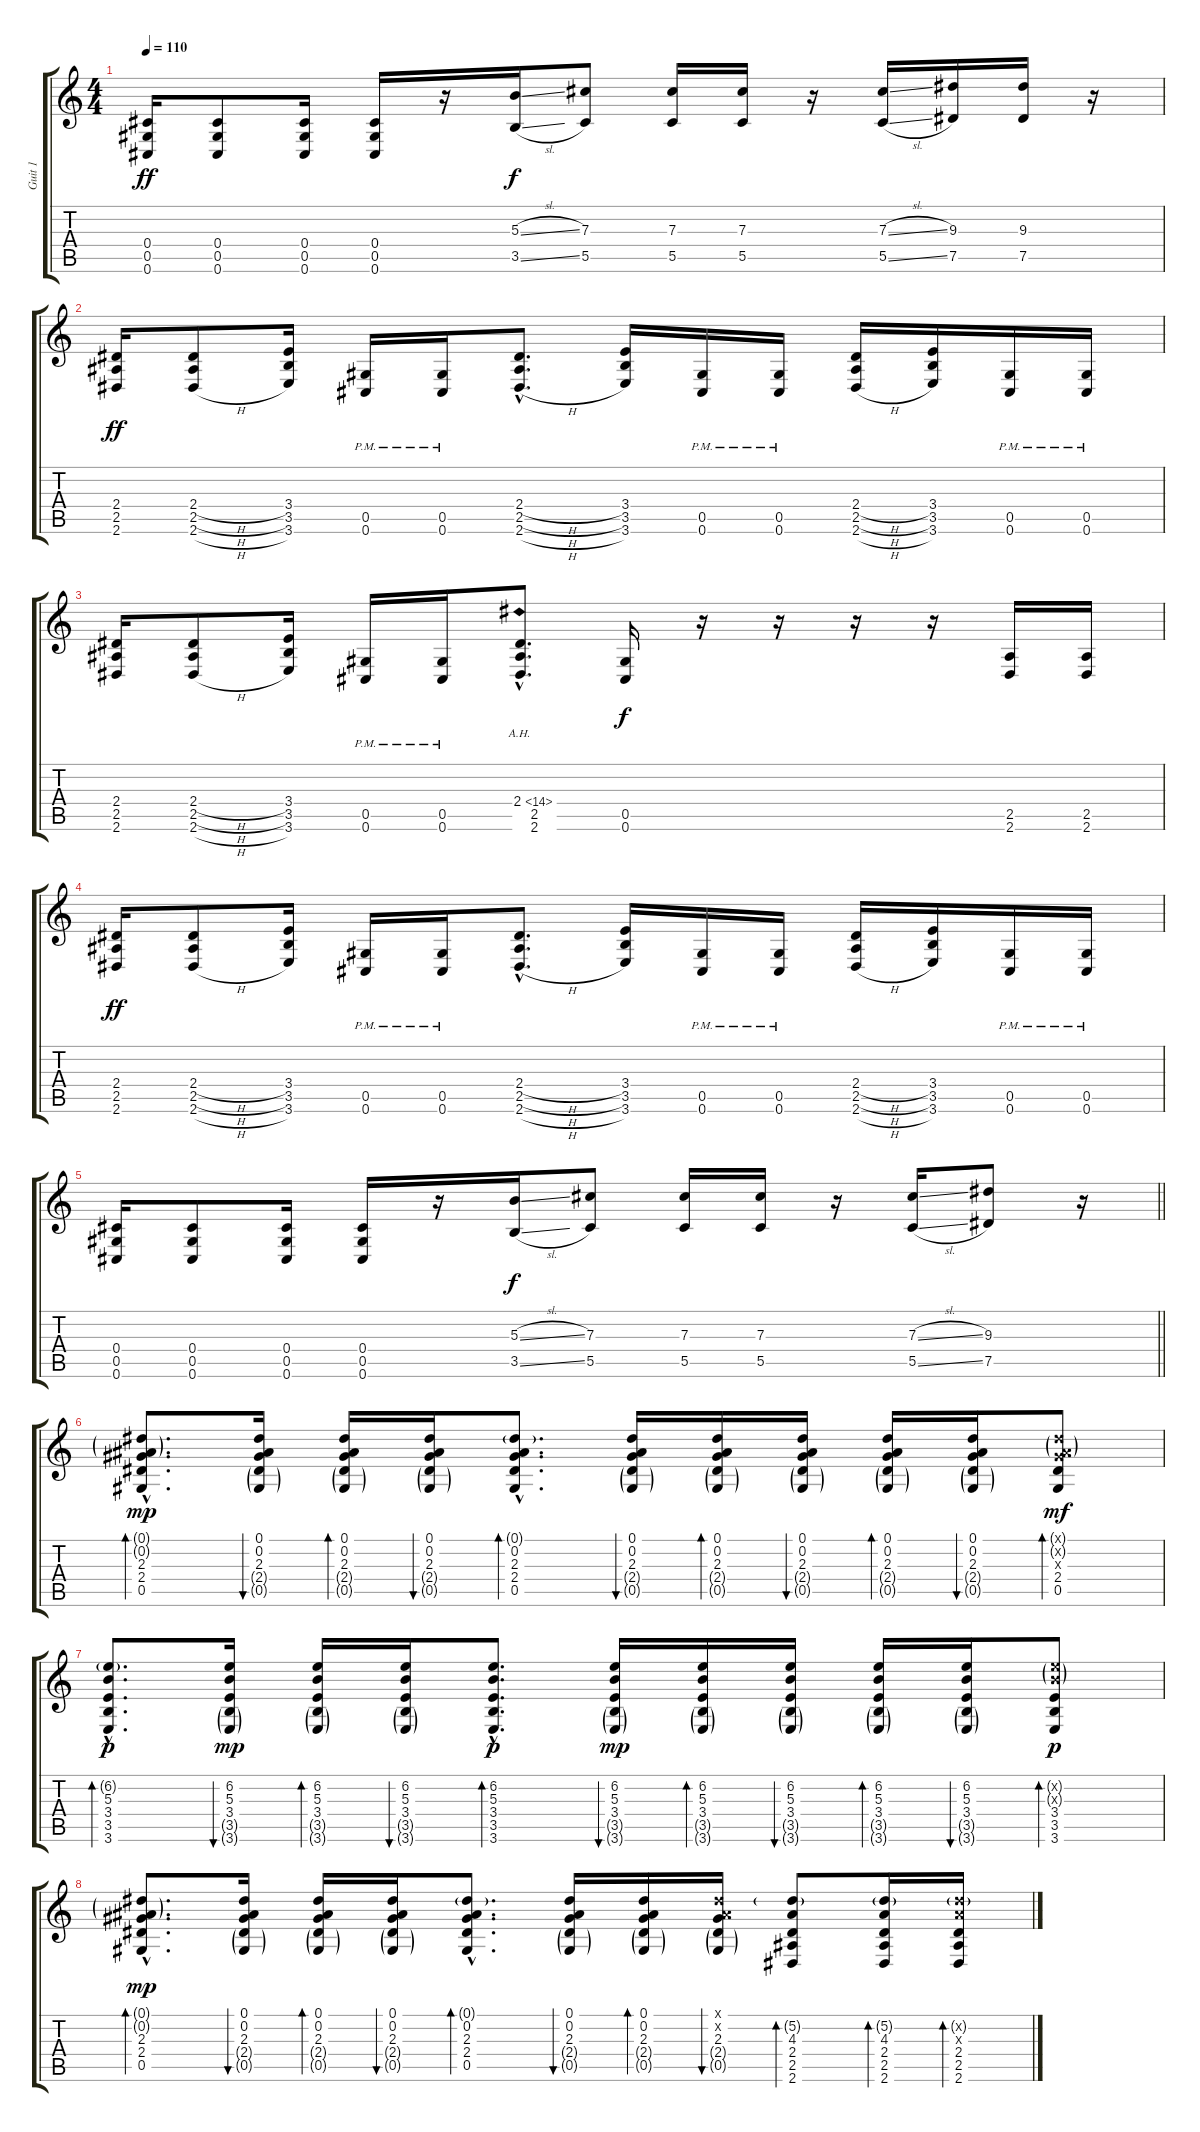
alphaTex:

\track ("Guit 1" "Guit 1") {instrument distortionguitar}
\staff {score tabs}
\tuning (Eb4 Bb3 Gb3 Db3 Ab2 Db2) {hide}
\ts (4 4)
\tempo 110
\clef g2
\ks c
(0.4 0.5 0.6).16{dy ff} (0.4 0.5 0.6).8 (0.4 0.5 0.6).16 (0.4 0.5 0.6).16 r.16 (5.3{sl} 3.5{sl}).16{dy f} (7.3 5.5).8 (7.3 5.5).16 (7.3 5.5).16 r.16 (7.3{sl} 5.5{sl}).16 (9.3 7.5).16 (9.3 7.5).16 r.16 |
(2.4 2.5 2.6).16{dy ff} (2.4{h} 2.5{h} 2.6{h}).8 (3.4 3.5 3.6).16 (0.5{pm} 0.6).16 (0.5{pm} 0.6).16 (2.4{h hac} 2.5{h hac} 2.6{h hac}).8{d} (3.4 3.5 3.6).16 (0.5{pm} 0.6).16 (0.5{pm} 0.6).16 (2.4{h} 2.5{h} 2.6{h}).16 (3.4 3.5 3.6).16 (0.5{pm} 0.6).16 (0.5{pm} 0.6).16 |
(2.4 2.5 2.6).16 (2.4{h} 2.5{h} 2.6{h}).8 (3.4 3.5 3.6).16 (0.5{pm} 0.6).16 (0.5{pm} 0.6).16 (2.4{ah 12 hac} 2.5{hac} 2.6{hac}).8{d} (0.5 0.6).16{dy f} r.16 r.16 r.16 r.16 (2.5 2.6).16 (2.5 2.6).16 |
(2.4 2.5 2.6).16{dy ff} (2.4{h} 2.5{h} 2.6{h}).8 (3.4 3.5 3.6).16 (0.5{pm} 0.6).16 (0.5{pm} 0.6).16 (2.4{h hac} 2.5{h hac} 2.6{h hac}).8{d} (3.4 3.5 3.6).16 (0.5{pm} 0.6).16 (0.5{pm} 0.6).16 (2.4{h} 2.5{h} 2.6{h}).16 (3.4 3.5 3.6).16 (0.5{pm} 0.6).16 (0.5{pm} 0.6).16 |
\barLineRight lightlight
(0.4 0.5 0.6).16 (0.4 0.5 0.6).8 (0.4 0.5 0.6).16 (0.4 0.5 0.6).16 r.16 (5.3{sl} 3.5{sl}).16{dy f} (7.3 5.5).8 (7.3 5.5).16 (7.3 5.5).16 r.16 (7.3{sl} 5.5{sl}).16 (9.3 7.5).8 r.16 |
\section ("" "")
(0.1{g hac} 0.2{g hac} 2.3{hac} 2.4{hac} 0.5{hac}).8{d bd 30 dy mp volume 10 instrument acousticguitarsteel} (0.1 0.2 2.3 2.4{g} 0.5{g}).16{bu 30} (0.1 0.2 2.3 2.4{g} 0.5{g}).16{bd 30} (0.1 0.2 2.3 2.4{g} 0.5{g}).16{bu 30} (0.1{g hac} 0.2{hac} 2.3{hac} 2.4{hac} 0.5{hac}).8{d bd 30} (0.1 0.2 2.3 2.4{g} 0.5{g}).16{bu 30} (0.1 0.2 2.3 2.4{g} 0.5{g}).16{bd 30} (0.1 0.2 2.3 2.4{g} 0.5{g}).16{bu 30} (0.1 0.2 2.3 2.4{g} 0.5{g}).16{bd 30} (0.1 0.2 2.3 2.4{g} 0.5{g}).16{bu 30} (0.1{g x} 0.2{g x} 2.3{x} 2.4 0.5).8{bd 30 dy mf} |
(6.2{g hac} 5.3{hac} 3.4{hac} 3.5{hac} 3.6{hac}).8{d bd 30 dy p} (6.2 5.3 3.4 3.5{g} 3.6{g}).16{bu 30 dy mp} (6.2 5.3 3.4 3.5{g} 3.6{g}).16{bd 30} (6.2 5.3 3.4 3.5{g} 3.6{g}).16{bu 30} (6.2{hac} 5.3{hac} 3.4{hac} 3.5{hac} 3.6{hac}).8{d bd 30 dy p} (6.2 5.3 3.4 3.5{g} 3.6{g}).16{bu 30 dy mp} (6.2 5.3 3.4 3.5{g} 3.6{g}).16{bd 30} (6.2 5.3 3.4 3.5{g} 3.6{g}).16{bu 30} (6.2 5.3 3.4 3.5{g} 3.6{g}).16{bd 30} (6.2 5.3 3.4 3.5{g} 3.6{g}).16{bu 30} (6.2{g x} 5.3{g x} 3.4 3.5 3.6).8{bd 30 dy p} |
(0.1{g hac} 0.2{g hac} 2.3{hac} 2.4{hac} 0.5{hac}).8{d bd 30 dy mp} (0.1 0.2 2.3 2.4{g} 0.5{g}).16{bu 30} (0.1 0.2 2.3 2.4{g} 0.5{g}).16{bd 30} (0.1 0.2 2.3 2.4{g} 0.5{g}).16{bu 30} (0.1{g hac} 0.2{hac} 2.3{hac} 2.4{hac} 0.5{hac}).8{d bd 30} (0.1 0.2 2.3 2.4{g} 0.5{g}).16{bu 30} (0.1 0.2 2.3 2.4{g} 0.5{g}).16{bd 30} (0.1{x} 0.2{x} 2.3 2.4{g} 0.5{g}).16{bu 30} (5.2{g} 4.3 2.4 2.5 2.6).8{bd 30} (5.2{g} 4.3 2.4 2.5 2.6).16{bd 30} (5.2{g x} 4.3{x} 2.4 2.5 2.6).16{bd 30}
